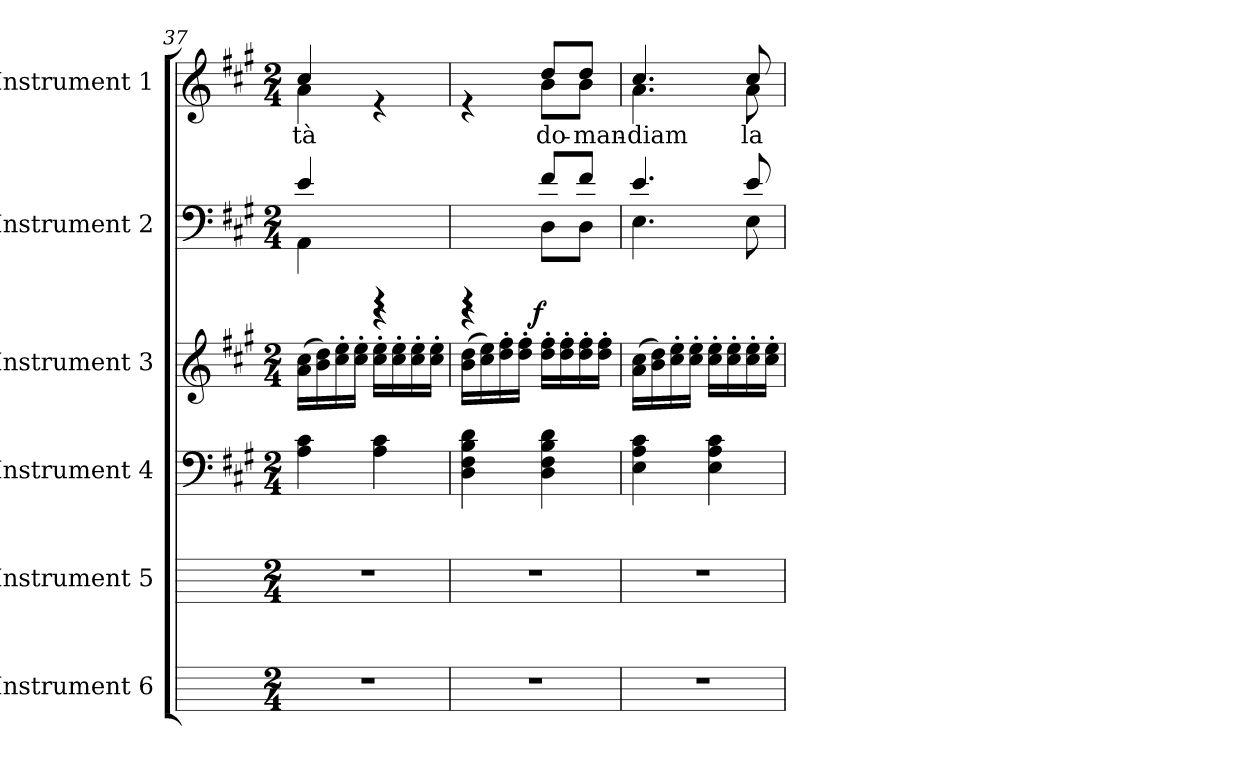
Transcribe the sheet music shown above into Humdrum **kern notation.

**kern	**kern	**kern	**kern	**dynam	**kern	**kern	**text
*part6	*part5	*part4	*part3	*part3	*part2	*part1	*part1
*staff6	*staff5	*staff4	*staff3	*staff3	*staff2	*staff1	*staff1
*I"Instrument 6	*I"Instrument 5	*I"Instrument 4	*I"Instrument 3	*	*I"Instrument 2	*I"Instrument 1	*
*	*	*clefF4	*clefG2	*	*clefF4	*clefG2	*
*k[]	*k[]	*k[f#c#g#]	*k[f#c#g#]	*	*k[f#c#g#]	*k[f#c#g#]	*
*C:	*C:	*A:	*A:	*	*A:	*A:	*
*M2/4	*M2/4	*M2/4	*M2/4	*	*M2/4	*M2/4	*
=37	=37	=37	=37	=37	=37	=37	=37
*	*	*	*	*	*^	*^	*
!	!	!	!	!	!	!	!	!	!LO:LY:b:cj
2r	2r	4c#\ 4A\	(>16cc#\ 16a\L	.	4e/	4AA\	4cc#/	4a\	-tà
.	.	.	16dd\ 16b\)	.	.	.	.	.	.
.	.	.	16ee\'< 16cc#\'<	.	.	.	.	.	.
.	.	.	16ee\'< 16cc#\'<J	.	.	.	.	.	.
.	.	4c#\ 4A\	16ee\'< 16cc#\'<L	.	4rDDD	4rAAAA	4rd	4ryy	.
.	.	.	16ee\'< 16cc#\'<	.	.	.	.	.	.
.	.	.	16ee\'< 16cc#\'<	.	.	.	.	.	.
.	.	.	16cc#\'< 16ee\'<J	.	.	.	.	.	.
=38	=38	=38	=38	=38	=38	=38	=38	=38	=38
*	*	*	*^	*	*	*	*	*	*
2r	2r	4d\ 4B\ 4F#\ 4D\	(>16dd\ 16b\L	8...ryy	.	4rDDD	4rAAAA	4rd	4ryy	.
.	.	.	16ee\ 16cc#\)	.	.	.	.	.	.	.
.	.	.	16ff#\'< 16dd\'<	.	.	.	.	.	.	.
.	.	.	16ff#\'< 16dd\'<J	.	.	.	.	.	.	.
!	!	!	!	!	!LO:DY:a	!	!	!	!	!
.	.	.	.	4ryy	f	.	.	.	.	.
!	!	!	!	!	!	!	!	!	!	!LO:LY:b:cj
.	.	4d\ 4B\ 4F#\ 4D\	16ff#\'< 16dd\'<L	.	.	8f#/L	8D\L	8dd/L	8b\L	do-
.	.	.	16ff#\'< 16dd\'<	.	.	.	.	.	.	.
!	!	!	!	!	!	!	!	!	!	!LO:LY:b:cj
.	.	.	16ff#\'< 16dd\'<	.	.	8f#/J	8D\J	8dd/J	8b\J	-man-
.	.	.	16ff#\'< 16dd\'<J	.	.	.	.	.	.	.
.	.	.	.	64ryy	.	.	.	.	.	.
=39	=39	=39	=39	=39	=39	=39	=39	=39	=39	=39
!	!	!	!	!	!	!	!	!	!	!LO:LY:b:cj
*	*	*	*v	*v	*	*	*	*	*	*
2r	2r	4c#\ 4A\ 4E\	(>16cc#\ 16a\L	.	4.e/	4.E\	4.cc#/	4.a\	-diam
.	.	.	16dd\ 16b\)	.	.	.	.	.	.
.	.	.	16ee\'< 16cc#\'<	.	.	.	.	.	.
.	.	.	16ee\'< 16cc#\'<J	.	.	.	.	.	.
.	.	4c#\ 4A\ 4E\	16ee\'< 16cc#\'<L	.	.	.	.	.	.
.	.	.	16ee\'< 16cc#\'<	.	.	.	.	.	.
!	!	!	!	!	!	!	!	!	!LO:LY:b:cj
.	.	.	16ee\'< 16cc#\'<	.	8e/	8E\	8cc#/	8a\	la
.	.	.	16ee\'< 16cc#\'<J	.	.	.	.	.	.
*	*	*	*	*	*v	*v	*	*	*
*	*	*	*	*	*	*v	*v	*
=	=	=	=	=	=	=	=
*-	*-	*-	*-	*-	*-	*-	*-
